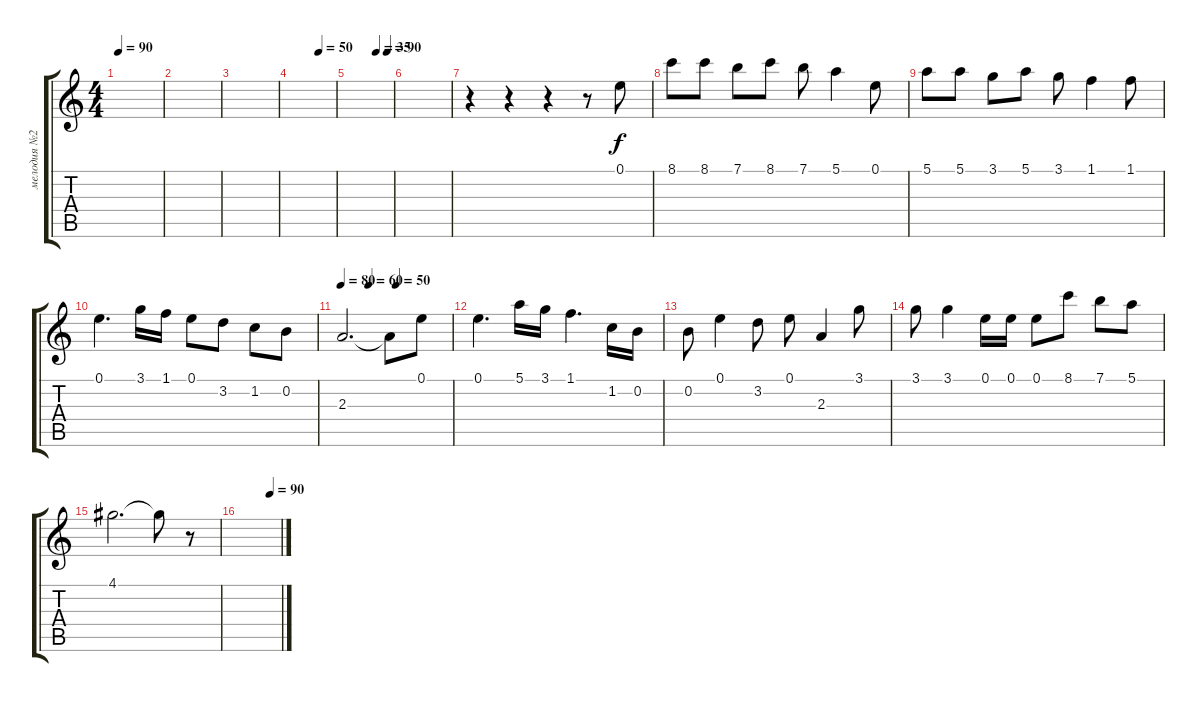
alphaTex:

\track ("мелодия №2" "мелодия №2") {instrument acousticguitarsteel}
\staff {score tabs}
\tuning (E4 B3 G3 D3 A2 E2) {hide}
\ts (4 4)
\tempo 90
\clef g2
\ks c
|
|
|
\tempo (50 0.625)
|
\tempo (35 0.625)
\tempo (90 0.875)
|
|
r.4 r.4 r.4 r.8 0.1.8 |
8.1.8 8.1.8 7.1.8 8.1.8 7.1.8 5.1.4 0.1.8 |
5.1.8 5.1.8 3.1.8 5.1.8 3.1.8 1.1.4 1.1.8 |
0.1.4{d} 3.1.16 1.1.16 0.1.8 3.2.8 1.2.8 0.2.8 |
\tempo 80
\tempo (60 0.25)
\tempo (50 0.5)
2.3.2{d} 2.3{t}.8 0.1.8 |
0.1.4{d} 5.1.16 3.1.16 1.1.4{d} 1.2.16 0.2.16 |
0.2.8 0.1.4 3.2.8 0.1.8 2.3.4 3.1.8 |
3.1.8 3.1.4 0.1.16 0.1.16 0.1.8 8.1.8 7.1.8 5.1.8 |
4.1.2{d} 4.1{t}.8 r.8 |
\tempo (90 0.75)
